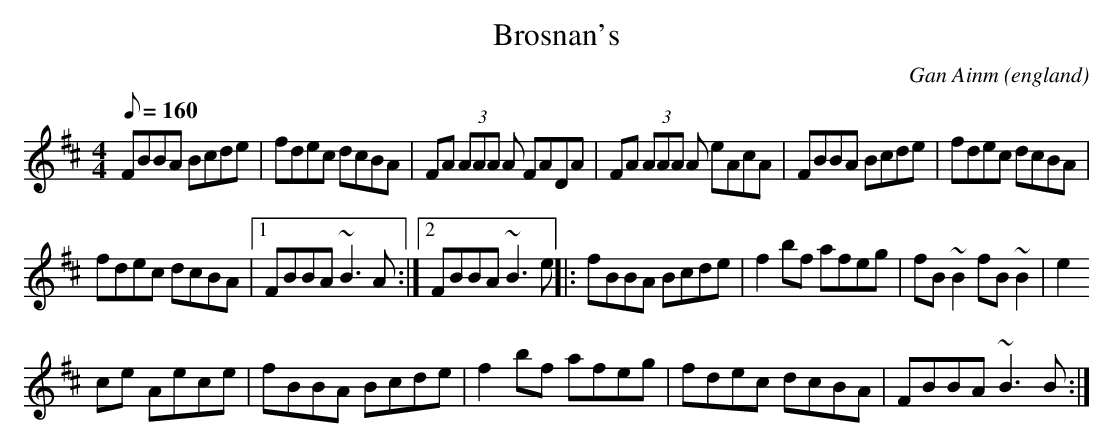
X:1
T:Brosnan's
O:england
M:4/4
L:1/8
Q:160
C:Gan Ainm
K:D
FBBA Bcde|fdec dcBA|FA (3AAA A FADA|FA (3AAA A eAcA|FBBA Bcde|fdec dcBA|
fdec dcBA|1FBBA ~B3 A:|2FBBA ~B3 e||: fBBA Bcde|f2bf afeg|fB~B2fB~B2|e2
ce Aece| fBBA Bcde|f2  bf afeg|fdec dcBA|FBBA ~B3 B:|
